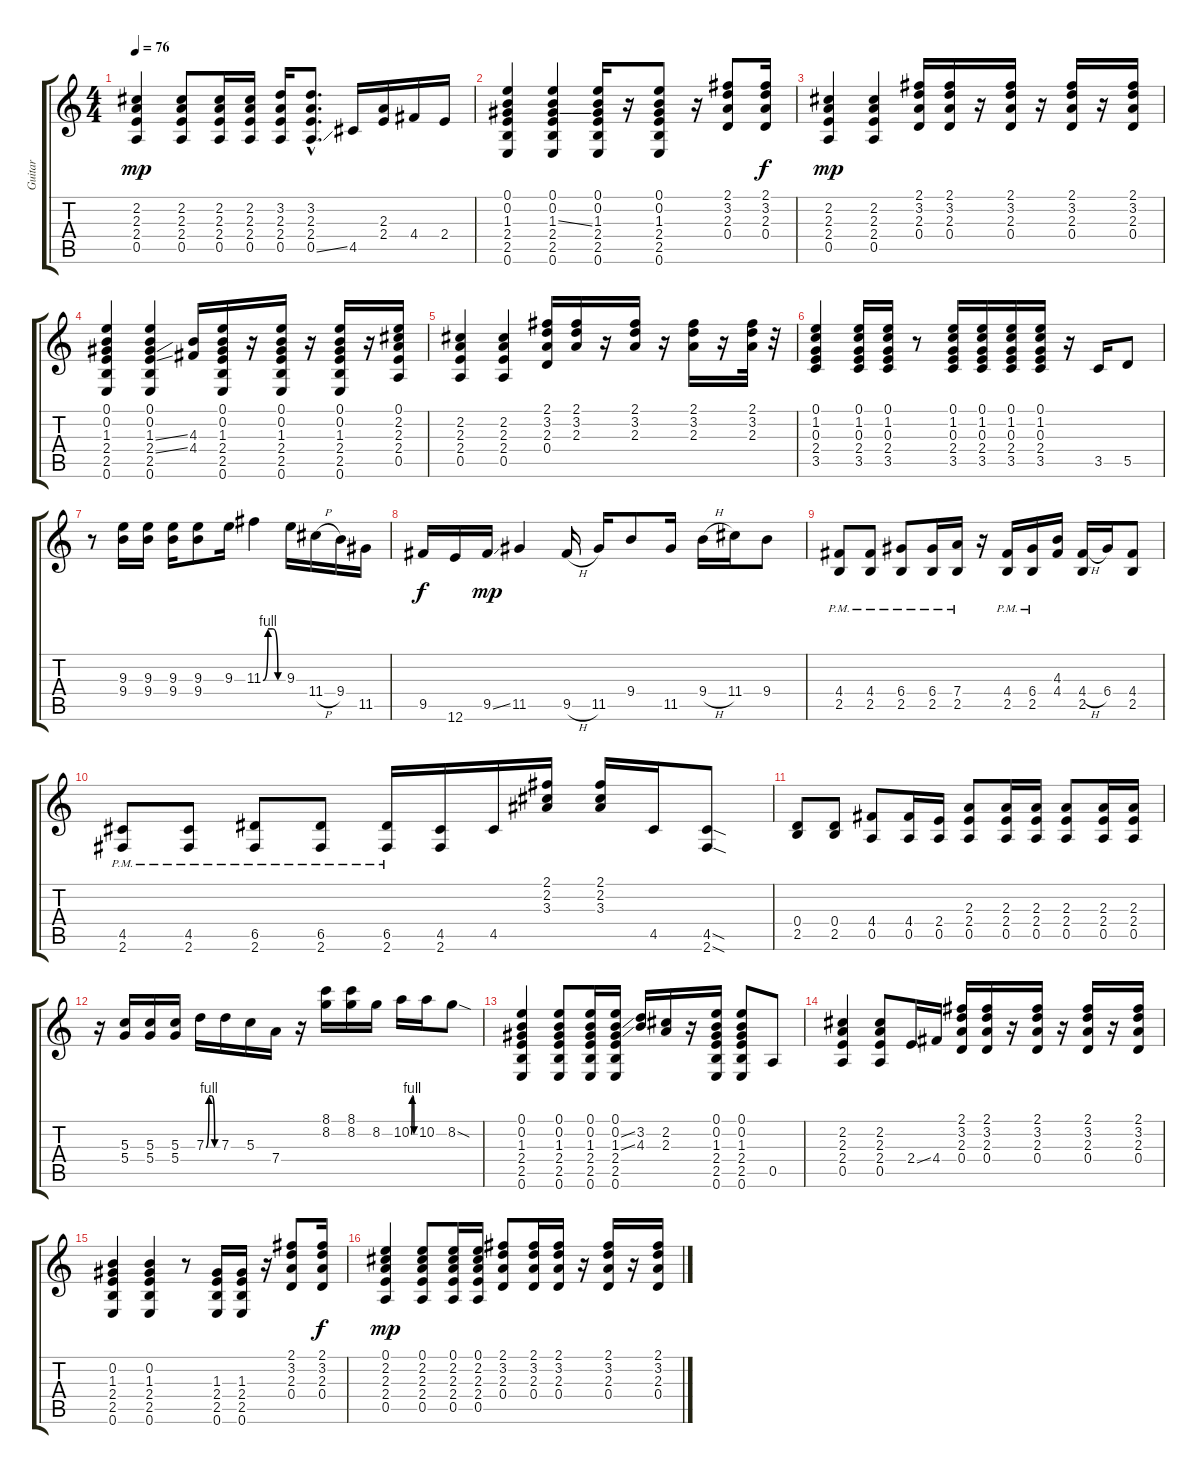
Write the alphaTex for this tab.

\track ("Guitar" "Guitar") {instrument electricguitarclean}
\staff {score tabs}
\tuning (E4 B3 G3 D3 A2 E2) {hide}
\ts (4 4)
\tempo 76
\clef g2
\ks c
(2.2 2.3 2.4 0.5).4{dy mp} (2.2 2.3 2.4 0.5).8 (2.2 2.3 2.4 0.5).16 (2.2 2.3 2.4 0.5).16 (3.2 2.3 2.4 0.5).16 (3.2{hac} 2.3{hac} 2.4{hac} 0.5{ss hac}).8{d} 4.5.16 (2.3 2.4).16 4.4.16 2.4.16 |
(0.1 0.2 1.3 2.4 2.5 0.6).4 (0.1 0.2 1.3{ss} 2.4 2.5 0.6).4 (0.1 0.2 1.3 2.4 2.5 0.6).16 r.16 (0.1 0.2 1.3 2.4 2.5 0.6).8 r.16 (2.1 3.2 2.3 0.4).8 (2.1 3.2 2.3 0.4).16{dy f} |
(2.2 2.3 2.4 0.5).4{dy mp} (2.2 2.3 2.4 0.5).4 (2.1 3.2 2.3 0.4).16 (2.1 3.2 2.3 0.4).16 r.16 (2.1 3.2 2.3 0.4).16 r.16 (2.1 3.2 2.3 0.4).16 r.16 (2.1 3.2 2.3 0.4).16 |
(0.1 0.2 1.3 2.4 2.5 0.6).4 (0.1 0.2 1.3{ss} 2.4{ss} 2.5 0.6).4 (4.3 4.4).16 (0.1 0.2 1.3 2.4 2.5 0.6).16 r.16 (0.1 0.2 1.3 2.4 2.5 0.6).16 r.16 (0.1 0.2 1.3 2.4 2.5 0.6).16 r.16 (0.1 2.2 2.3 2.4 0.5).16 |
(2.2 2.3 2.4 0.5).4 (2.2 2.3 2.4 0.5).4 (2.1 3.2 2.3 0.4).16 (2.1 3.2 2.3).16 r.16 (2.1 3.2 2.3).16 r.16 (2.1 3.2 2.3).16 r.16 (2.1 3.2 2.3).32 r.32 |
(0.1 1.2 0.3 2.4 3.5).4 (0.1 1.2 0.3 2.4 3.5).16 (0.1 1.2 0.3 2.4 3.5).16 r.8 (0.1 1.2 0.3 2.4 3.5).16 (0.1 1.2 0.3 2.4 3.5).16 (0.1 1.2 0.3 2.4 3.5).16 (0.1 1.2 0.3 2.4 3.5).16 r.16 3.5.16 5.5.8 |
r.8 (9.3 9.4).16 (9.3 9.4).16 (9.3 9.4).16 (9.3 9.4).8 9.3.16 11.3{be (custom 0 0 15 4 30 4 45 0 60 0)}.4 9.3.16 11.4{h}.16 9.4.16 11.5.16 |
9.5.16{dy f} 12.6.16 9.5{ss}.16{dy mp} 11.5.4 9.5{h}.16 11.5.16 9.4.8 11.5.16 9.4{h}.16 11.4.16 9.4.8 |
(4.4{pm} 2.5{pm}).8 (4.4{pm} 2.5{pm}).8 (6.4{pm} 2.5{pm}).8 (6.4{pm} 2.5{pm}).16 (7.4{pm} 2.5{pm}).16 r.16 (4.4{pm} 2.5{pm}).16 (6.4{pm} 2.5{pm}).16 (4.3 4.4).16 (4.4{h} 2.5).16 6.4.16 (4.4 2.5).8 |
(4.5{pm} 2.6{pm}).8 (4.5{pm} 2.6{pm}).8 (6.5{pm} 2.6{pm}).8 (6.5{pm} 2.6{pm}).8 (6.5{pm} 2.6{pm}).16 (4.5 2.6).16 4.5.16 (2.1 2.2 3.3).16 (2.1 2.2 3.3).16 4.5.16 (4.5{sod} 2.6{sod}).8 |
(0.4 2.5).8 (0.4 2.5).8 (4.4 0.5).8 (4.4 0.5).16 (2.4 0.5).16 (2.3 2.4 0.5).8 (2.3 2.4 0.5).16 (2.3 2.4 0.5).16 (2.3 2.4 0.5).8 (2.3 2.4 0.5).16 (2.3 2.4 0.5).16 |
r.16 (5.3 5.4).16 (5.3 5.4).16 (5.3 5.4).16 7.3{be (custom 0 0 15 4 30 4 45 0 60 0)}.16 7.3.16 5.3.16 7.4.16 r.16 (8.1 8.2).16 (8.1 8.2).16 8.2.16 10.2{be (custom 0 0 15 4 30 4 45 0 60 0)}.16 10.2.16 8.2{sod}.8 |
(0.1 0.2 1.3 2.4 2.5 0.6).4 (0.1 0.2 1.3 2.4 2.5 0.6).8 (0.1 0.2 1.3 2.4 2.5 0.6).16 (0.1 0.2{ss} 1.3{ss} 2.4 2.5 0.6).16 (3.2 4.3).16 (2.2 2.3).16 r.16 (0.1 0.2 1.3 2.4 2.5 0.6).16 (0.1 0.2 1.3 2.4 2.5 0.6).8 0.5.8 |
(2.2 2.3 2.4 0.5).4 (2.2 2.3 2.4 0.5).8 2.4{ss}.16 4.4.16 (2.1 3.2 2.3 0.4).16 (2.1 3.2 2.3 0.4).16 r.16 (2.1 3.2 2.3 0.4).16 r.16 (2.1 3.2 2.3 0.4).16 r.16 (2.1 3.2 2.3 0.4).16 |
(0.2 1.3 2.4 2.5 0.6).4 (0.2 1.3 2.4 2.5 0.6).4 r.8 (1.3 2.4 2.5 0.6).16 (1.3 2.4 2.5 0.6).16 r.16 (2.1 3.2 2.3 0.4).8 (2.1 3.2 2.3 0.4).16{dy f} |
(0.1 2.2 2.3 2.4 0.5).4{dy mp} (0.1 2.2 2.3 2.4 0.5).8 (0.1 2.2 2.3 2.4 0.5).16 (0.1 2.2 2.3 2.4 0.5).16 (2.1 3.2 2.3 0.4).8 (2.1 3.2 2.3 0.4).16 (2.1 3.2 2.3 0.4).16 r.16 (2.1 3.2 2.3 0.4).16 r.16 (2.1 3.2 2.3 0.4).16
